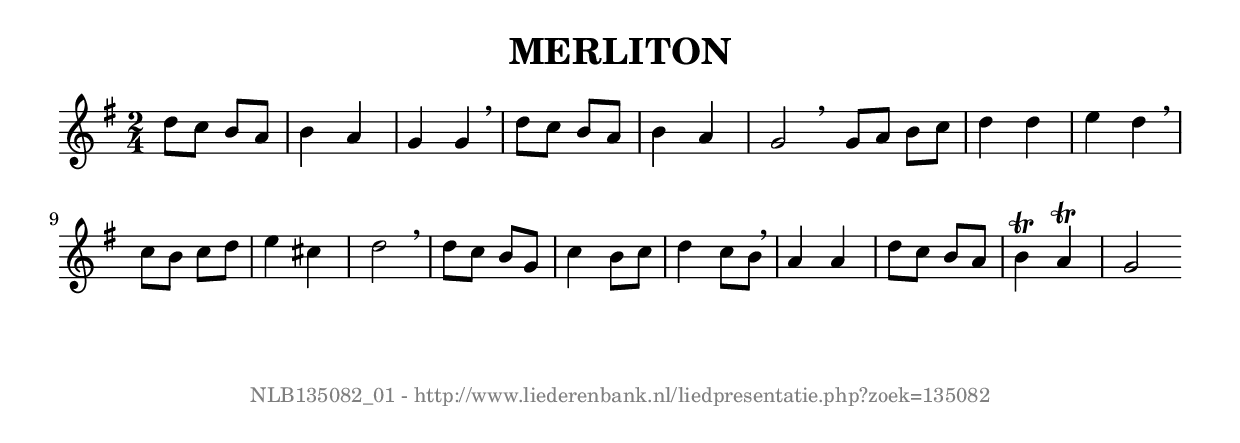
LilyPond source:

%
% produced by wce2krn 1.64 (7 June 2014)
%
\version"2.16"
#(append! paper-alist '(("long" . (cons (* 210 mm) (* 2000 mm)))))
#(set-default-paper-size "long")
sb = {\breathe}
mBreak = {\breathe }
bBreak = {\breathe }
x = {\once\override NoteHead #'style = #'cross }
gl=\glissando
itime={\override Staff.TimeSignature #'stencil = ##f }
ficta = {\once\set suggestAccidentals = ##t}
fine = {\once\override Score.RehearsalMark #'self-alignment-X = #1 \mark \markup {\italic{Fine}}}
dc = {\once\override Score.RehearsalMark #'self-alignment-X = #1 \mark \markup {\italic{D.C.}}}
dcf = {\once\override Score.RehearsalMark #'self-alignment-X = #1 \mark \markup {\italic{D.C. al Fine}}}
dcc = {\once\override Score.RehearsalMark #'self-alignment-X = #1 \mark \markup {\italic{D.C. al Coda}}}
ds = {\once\override Score.RehearsalMark #'self-alignment-X = #1 \mark \markup {\italic{D.S.}}}
dsf = {\once\override Score.RehearsalMark #'self-alignment-X = #1 \mark \markup {\italic{D.S. al Fine}}}
dsc = {\once\override Score.RehearsalMark #'self-alignment-X = #1 \mark \markup {\italic{D.S. al Coda}}}
pv = {\set Score.repeatCommands = #'((volta "1"))}
sv = {\set Score.repeatCommands = #'((volta "2"))}
tv = {\set Score.repeatCommands = #'((volta "3"))}
qv = {\set Score.repeatCommands = #'((volta "4"))}
xv = {\set Score.repeatCommands = #'((volta #f))}
\header{ tagline = ""
title = "MERLITON"
}
\score {{
\key g \major
\relative g'
{
\set melismaBusyProperties = #'()
\partial 32*16
\time 2/4
\tempo 4=120
\override Score.MetronomeMark #'transparent = ##t
\override Score.RehearsalMark #'break-visibility = #(vector #t #t #f)
d'8 c b a b4 a g g \sb d'8 c b a b4 a g2 \bar ":|:" \bBreak
g8 a b c d4 d e d \sb c8 b c d e4 cis d2 \mBreak \bar "|"
d8 c b g c4 b8 c d4 c8 b \sb a4 a d8 c b a b4^\trill a4^\trill g2 \bar ":|"
 }}
 \midi { }
 \layout {
            indent = 0.0\cm
}
}
\markup { \vspace #0 } \markup { \with-color #grey \fill-line { \center-column { \smaller "NLB135082_01 - http://www.liederenbank.nl/liedpresentatie.php?zoek=135082" } } }
